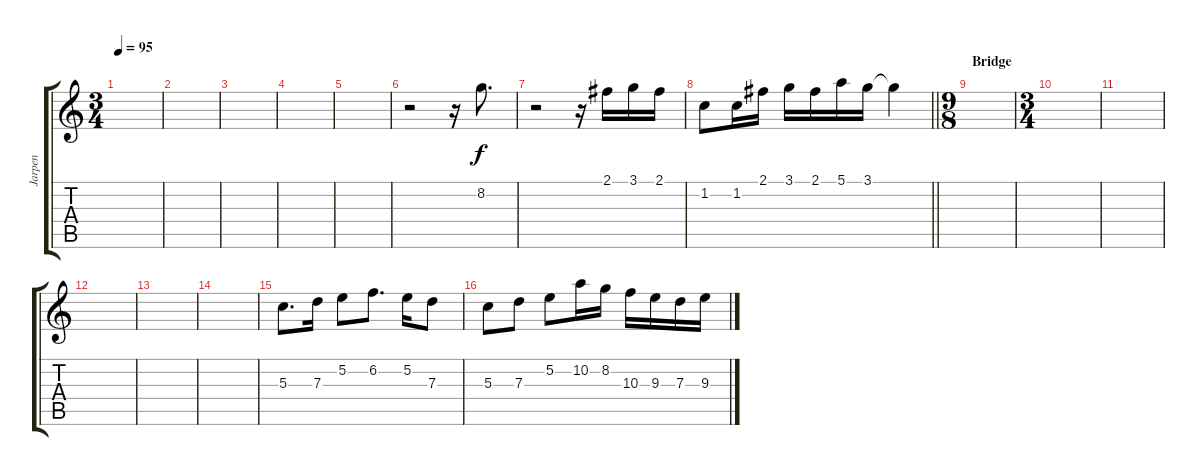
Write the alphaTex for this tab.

\track ("Jarpen" "Jarpen") {instrument acousticguitarsteel}
\staff {score tabs}
\tuning (E4 B3 G3 D3 A2 E2) {hide}
\ts (3 4)
\tempo 95
\clef g2
\ks c
|
|
|
|
|
r.2 r.16 8.2.8{d} |
r.2 r.16 2.1.16 3.1.16 2.1.16 |
\barLineRight lightlight
1.2.8 1.2.16 2.1.16 3.1.16 2.1.16 5.1.16 3.1.16 3.1{t}.4 |
\ts (9 8)
\section ("" "Bridge")
|
\ts (3 4)
|
|
|
|
|
5.3.8{d} 7.3.16 5.2.8 6.2.8{d} 5.2.16 7.3.8 |
5.3.8 7.3.8 5.2.8 10.2.16 8.2.16 10.3.16 9.3.16 7.3.16 9.3.16
